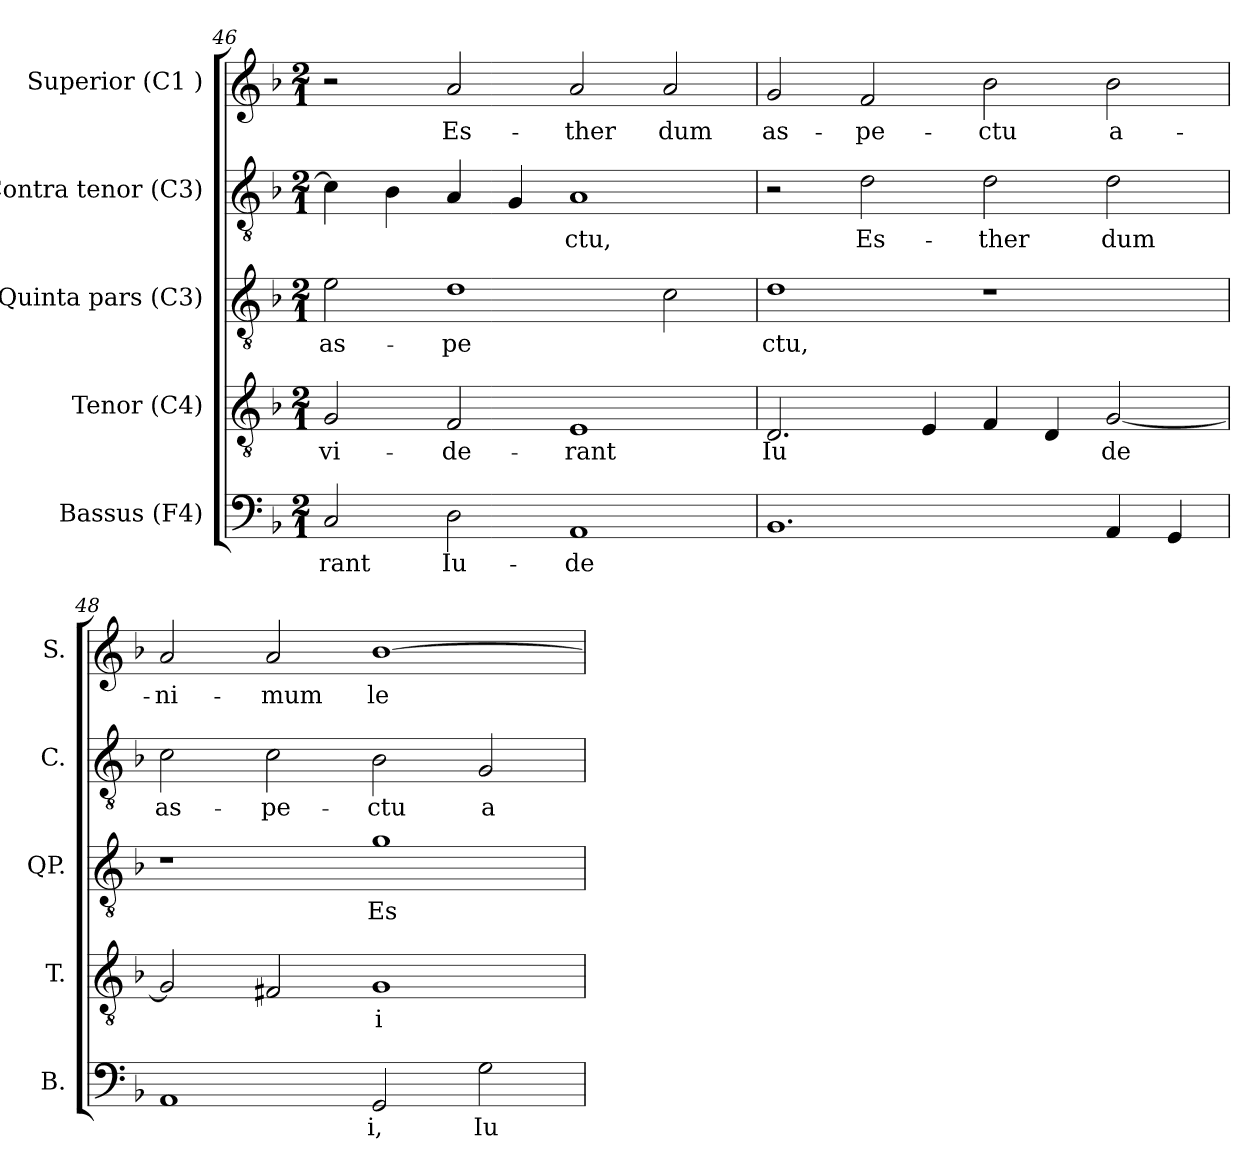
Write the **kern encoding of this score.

**kern	**text	**kern	**text	**kern	**text	**kern	**text	**kern	**text
*part5	*part5	*part4	*part4	*part3	*part3	*part2	*part2	*part1	*part1
*staff5	*staff5	*staff4	*staff4	*staff3	*staff3	*staff2	*staff2	*staff1	*staff1
*I"Bassus (F4)	*	*I"Tenor (C4)	*	*I"Quinta pars (C3)	*	*I"Contra tenor (C3)	*	*I"Superior (C1 )	*
*I'B.	*	*I'T.	*	*I'QP.	*	*I'C.	*	*I'S.	*
*clefF4	*	*clefGv2	*	*clefGv2	*	*clefGv2	*	*clefG2	*
*k[b-]	*	*k[b-]	*	*k[b-]	*	*k[b-]	*	*k[b-]	*
*F:	*	*F:	*	*F:	*	*F:	*	*F:	*
*M2/1	*	*M2/1	*	*M2/1	*	*M2/1	*	*M2/1	*
=46	=46	=46	=46	=46	=46	=46	=46	=46	=46
!	!LO:LY:b:cj	!	!LO:LY:b:rj	!	!LO:LY:b:cj	!	!LO:LY:b:rj	!	!
2C/	-rant	2G/	vi-	2e\	as-	4c\]	--	2r	.
!	!	!	!	!	!	!	!LO:LY:b:rj	!	!
.	.	.	.	.	.	4B-\	--	.	.
!	!LO:LY:b:cj	!	!LO:LY:b:rj	!	!LO:LY:b:cj	!	!LO:LY:b:rj	!	!LO:LY:b:rj
2D\	Iu-	2F/	-de-	1d	-pe-	4A/	--	2a/	Es-
!	!	!	!	!	!	!	!LO:LY:b:rj	!	!
.	.	.	.	.	.	4G/	--	.	.
!	!LO:LY:b:cj	!	!LO:LY:b:rj	!	!	!	!LO:LY:b:rj	!	!LO:LY:b:rj
1AA	-de-	1E	-rant	.	.	1A	-ctu,	2a/	-ther
!	!	!	!	!	!LO:LY:b:cj	!	!	!	!LO:LY:b:rj
.	.	.	.	2c\	--	.	.	2a/	dum
!!LO:PB:g=z
=47	=47	=47	=47	=47	=47	=47	=47	=47	=47
!	!LO:LY:b:cj	!	!LO:LY:b:rj	!	!LO:LY:b:cj	!	!	!	!LO:LY:b:rj
1.BB-	--	2.D/	Iu-	1d	-ctu,	2r	.	2g/	as-
!	!	!	!	!	!	!	!LO:LY:b:rj	!	!LO:LY:b:rj
.	.	.	.	.	.	2d\	Es-	2f/	-pe-
!	!	!	!LO:LY:b:rj	!	!	!	!	!	!
.	.	4E/	--	.	.	.	.	.	.
!	!	!	!LO:LY:b:rj	!	!	!	!LO:LY:b:rj	!	!LO:LY:b:rj
.	.	4F/	--	1r	.	2d\	-ther	2b-\	-ctu
!	!	!	!LO:LY:b:rj	!	!	!	!	!	!
.	.	4D/	--	.	.	.	.	.	.
!	!LO:LY:b:cj	!	!LO:LY:b:rj	!	!	!	!LO:LY:b:rj	!	!LO:LY:b:rj
4AA/	--	[<2G/	-de-	.	.	2d\	dum	2b-\	a-
!	!LO:LY:b:cj	!	!	!	!	!	!	!	!
4GG/	--	.	.	.	.	.	.	.	.
=48	=48	=48	=48	=48	=48	=48	=48	=48	=48
!	!LO:LY:b:cj	!	!LO:LY:b:rj	!	!	!	!LO:LY:b:rj	!	!LO:LY:b:rj
1AA	--	2G/]	--	1r	.	2c\	as-	2a/	-ni-
!	!	!	!LO:LY:b:rj	!	!	!	!LO:LY:b:rj	!	!LO:LY:b:rj
.	.	2F#/	--	.	.	2c\	-pe-	2a/	-mum
!	!LO:LY:b:cj	!	!LO:LY:b:rj	!	!LO:LY:b:cj	!	!LO:LY:b:rj	!	!LO:LY:b:rj
2GG/	-i,	1G	-i	1g	Es-	2B-\	-ctu	[>1b-	le-
!	!LO:LY:b:cj	!	!	!	!	!	!LO:LY:b:rj	!	!
2G\	Iu-	.	.	.	.	2G/	a-	.	.
=	=	=	=	=	=	=	=	=	=
*-	*-	*-	*-	*-	*-	*-	*-	*-	*-
